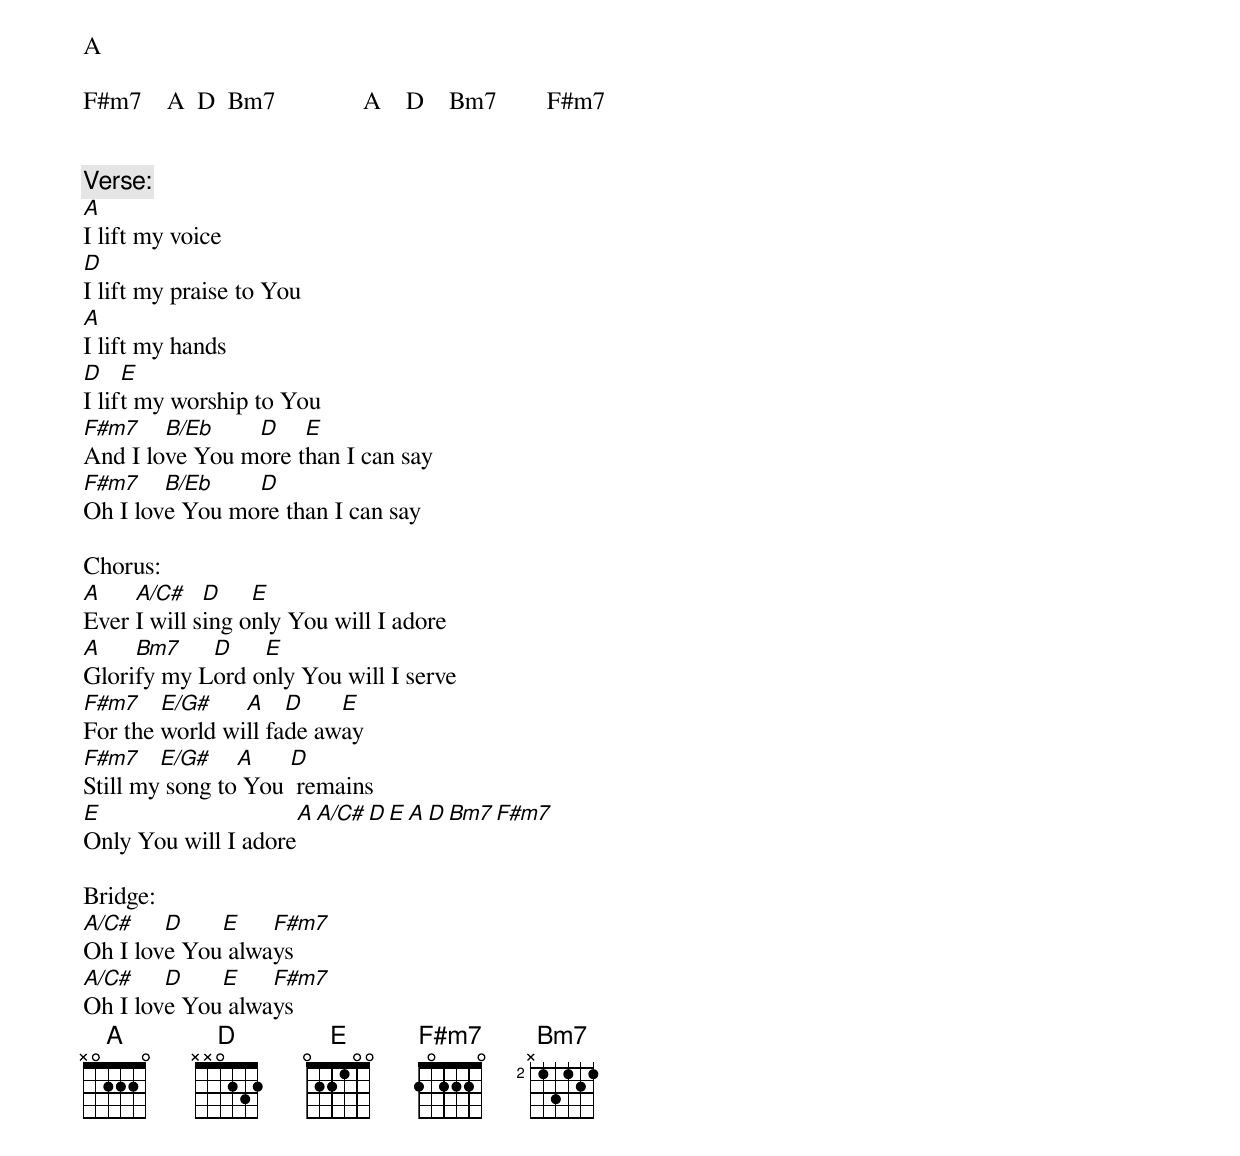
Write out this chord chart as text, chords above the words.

A

F#m7    A  D  Bm7              A    D    Bm7        F#m7


Verse:
A
I lift my voice
D
I lift my praise to You
A
I lift my hands
D    E
I lift my worship to You
F#m7    B/Eb    D    E
And I love You more than I can say
F#m7    B/Eb    D
Oh I love You more than I can say

Chorus:
A    A/C#    D    E
Ever I will sing only You will I adore
A    Bm7    D    E
Glorify my Lord only You will I serve
F#m7    E/G#    A    D    E
For the world will fade away
F#m7    E/G#    A    D
Still my song to You  remains
E                       A    A/C#    D    E                    A    D    Bm7    F#m7
Only You will I adore

Bridge:
A/C#    D    E    F#m7
Oh I love You always
A/C#    D    E    F#m7
Oh I love You always
